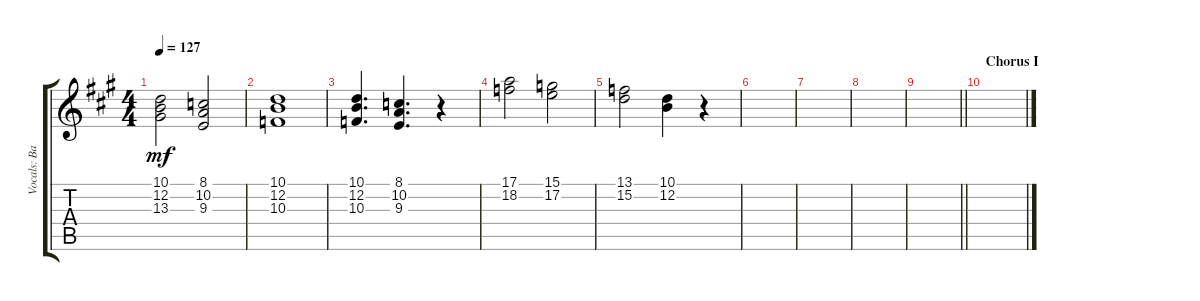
\track ("Vocals: Backing" "Vocals: Ba") {instrument choiraahs}
\staff {score tabs}
\tuning (E4 B3 G3 D3 A2 E2) {hide}
\ts (4 4)
\tempo 127
\clef g2
\ks a
(10.1 12.2 13.3).2{dy mf} (8.1 10.2 9.3).2 |
(10.1 12.2 10.3).1 |
(10.1 12.2 10.3).4{d} (8.1 10.2 9.3).4{d} r.4 |
(17.1 18.2).2 (15.1 17.2).2 |
(13.1 15.2).2 (10.1 12.2).4 r.4 |
|
|
|
\barLineRight lightlight
|
\section ("" "Chorus I")
